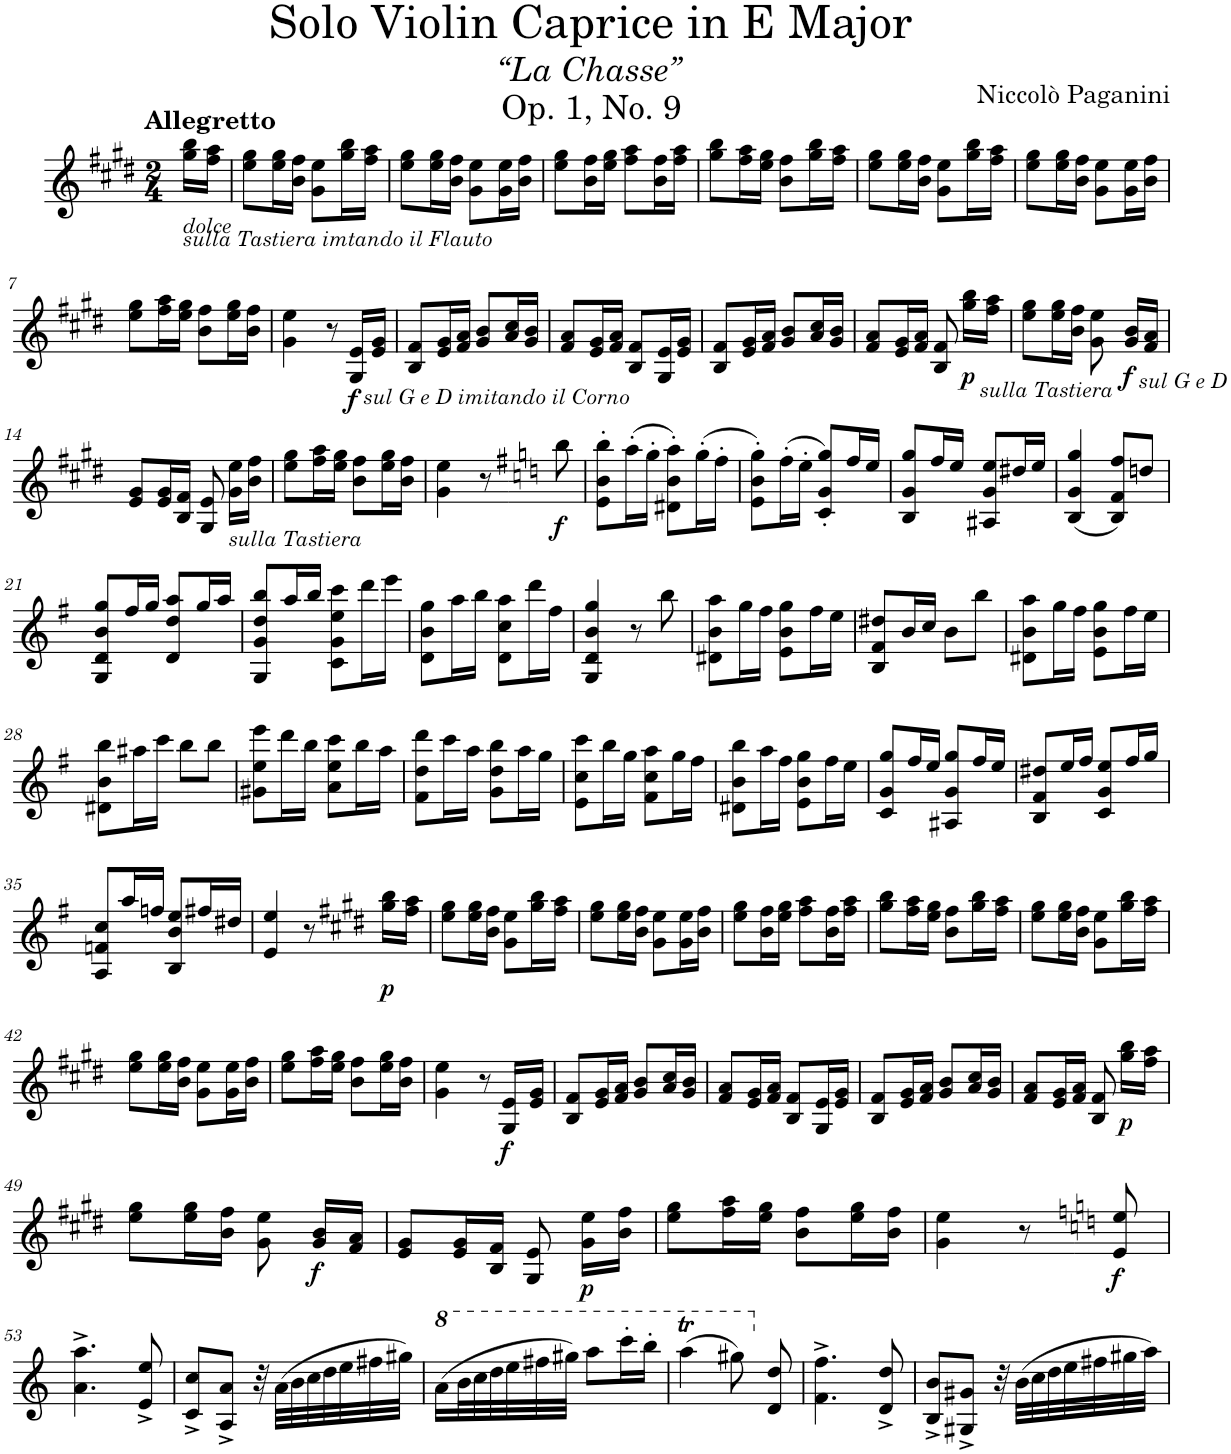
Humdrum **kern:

**kern	**dynam
*part1	*part1
*staff1	*staff1
*I"Violin	*
*I'Vln.	*
*clefG2	*
*k[f#c#g#d#]	*
*M2/4	*
=	=
!LO:TX:a:B:t=Allegretto	!
!LO:TX:b:i:t=dolce	!
!LO:TX:b:i:t=sulla Tastiera imtando il Flauto	!
16gg#\ 16bb\LL	.
16ff#\ 16aa\JJ	.
=1	=1
8ee\ 8gg#\L	.
16ee\ 16gg#\L	.
16b\ 16ff#\JJ	.
8g#\ 8ee\L	.
16gg#\ 16bb\L	.
16ff#\ 16aa\JJ	.
=2	=2
8ee\ 8gg#\L	.
16ee\ 16gg#\L	.
16b\ 16ff#\JJ	.
8g#\ 8ee\L	.
16g#\ 16ee\L	.
16b\ 16ff#\JJ	.
=3	=3
8ee\ 8gg#\L	.
16b\ 16ff#\L	.
16ee\ 16gg#\JJ	.
8ff#\ 8aa\L	.
16b\ 16ff#\L	.
16ff#\ 16aa\JJ	.
=4	=4
8gg#\ 8bb\L	.
16ff#\ 16aa\L	.
16ee\ 16gg#\JJ	.
8b\ 8ff#\L	.
16gg#\ 16bb\L	.
16ff#\ 16aa\JJ	.
=5	=5
8ee\ 8gg#\L	.
16ee\ 16gg#\L	.
16b\ 16ff#\JJ	.
8g#\ 8ee\L	.
16gg#\ 16bb\L	.
16ff#\ 16aa\JJ	.
=6	=6
8ee\ 8gg#\L	.
16ee\ 16gg#\L	.
16b\ 16ff#\JJ	.
8g#\ 8ee\L	.
16g#\ 16ee\L	.
16b\ 16ff#\JJ	.
!!LO:LB:g=z
=7	=7
8ee\ 8gg#\L	.
16ff#\ 16aa\L	.
16ee\ 16gg#\JJ	.
8b\ 8ff#\L	.
16ee\ 16gg#\L	.
16b\ 16ff#\JJ	.
=8	=8
4g#\ 4ee\	.
8r	.
!LO:TX:b:i:t=sul G e D imitando il Corno	!
!	!LO:DY:b
16G#/ 16e/LL	f
16e/ 16g#/JJ	.
=9	=9
8B/ 8f#/L	.
16e/ 16g#/L	.
16f#/ 16a/JJ	.
8g#/ 8b/L	.
16a/ 16cc#/L	.
16g#/ 16b/JJ	.
=10	=10
8f#/ 8a/L	.
16e/ 16g#/L	.
16f#/ 16a/JJ	.
8B/ 8f#/L	.
16G#/ 16e/L	.
16e/ 16g#/JJ	.
=11	=11
8B/ 8f#/L	.
16e/ 16g#/L	.
16f#/ 16a/JJ	.
8g#/ 8b/L	.
16a/ 16cc#/L	.
16g#/ 16b/JJ	.
=12	=12
8f#/ 8a/L	.
16e/ 16g#/L	.
16f#/ 16a/JJ	.
8B/ 8f#/	.
!LO:TX:b:i:t=sulla Tastiera	!
!	!LO:DY:b
16gg#\ 16bb\LL	p
16ff#\ 16aa\JJ	.
=13	=13
8ee\ 8gg#\L	.
16ee\ 16gg#\L	.
16b\ 16ff#\JJ	.
8g#\ 8ee\	.
!LO:TX:b:i:t=sul G e D	!
!	!LO:DY:b
16g#/ 16b/LL	f
16f#/ 16a/JJ	.
!!LO:LB:g=z
=14	=14
8e/ 8g#/L	.
16e/ 16g#/L	.
16B/ 16f#/JJ	.
8G#/ 8e/	.
!LO:TX:b:i:t=sulla Tastiera	!
16g#\ 16ee\LL	.
16b\ 16ff#\JJ	.
=15	=15
8ee\ 8gg#\L	.
16ff#\ 16aa\L	.
16ee\ 16gg#\JJ	.
8b\ 8ff#\L	.
16ee\ 16gg#\L	.
16b\ 16ff#\JJ	.
=16	=16
4g#\ 4ee\	.
8r	.
=16X1-	=16X1-
*k[f#]	*
!	!LO:DY:b
8bb\	f
=17	=17
8e\' 8b\' 8bb\'L	.
(16aa'\L	.
16gg'\JJ	.
8d#X\' 8b\' 8aa\'L)	.
(16gg'\L	.
16ff#'\JJ	.
=18	=18
8e\' 8b\' 8gg\'L)	.
(16ff#'\L	.
16ee'\JJ	.
8c/' 8g/' 8gg/'L)	.
16ff#'/L	.
16ee'/JJ	.
=19	=19
8B/' 8g/' 8gg/'L	.
16ff#'/L	.
16ee'/JJ	.
8A#X/' 8g/' 8ee/'L	.
16dd#X'/L	.
16ee'/JJ	.
=20	=20
(4B/ 4g/ 4gg/	.
8B/ 8f#/ 8ff#/L)	.
8ddn/J	.
!!LO:LB:g=z
=21	=21
8G/ 8d/ 8b/ 8gg/L	.
16ff#/L	.
16gg/JJ	.
8d/ 8dd/ 8aa/L	.
16gg/L	.
16aa/JJ	.
=22	=22
8G/ 8g/ 8dd/ 8bb/L	.
16aa/L	.
16bb/JJ	.
8c\ 8g\ 8ee\ 8ccc\L	.
16ddd\L	.
16eee\JJ	.
=23	=23
8d\ 8b\ 8gg\L	.
16aa\L	.
16bb\JJ	.
8d\ 8cc\ 8aa\L	.
16ddd\L	.
16ff#\JJ	.
=24	=24
4G/ 4d/ 4b/ 4gg/	.
8r	.
8bb\	.
=25	=25
8d#X\ 8b\ 8aa\L	.
16gg\L	.
16ff#\JJ	.
8e\ 8b\ 8gg\L	.
16ff#\L	.
16ee\JJ	.
=26	=26
8B/ 8f#/ 8dd#X/L	.
16b/L	.
16cc/JJ	.
8b\L	.
8bb\J	.
=27	=27
8d#X\ 8b\ 8aa\L	.
16gg\L	.
16ff#\JJ	.
8e\ 8b\ 8gg\L	.
16ff#\L	.
16ee\JJ	.
!!LO:LB:g=z
=28	=28
8d#X\ 8b\ 8bb\L	.
16aa#X\L	.
16ccc\JJ	.
8bb\L	.
8bb\J	.
=29	=29
8g#X\ 8ee\ 8eee\L	.
16ddd\L	.
16bb\JJ	.
8a\ 8ee\ 8ccc\L	.
16bb\L	.
16aa\JJ	.
=30	=30
8f#\ 8dd\ 8ddd\L	.
16ccc\L	.
16aa\JJ	.
8g\ 8dd\ 8bb\L	.
16aa\L	.
16gg\JJ	.
=31	=31
8e\ 8cc\ 8ccc\L	.
16bb\L	.
16gg\JJ	.
8f#\ 8cc\ 8aa\L	.
16gg\L	.
16ff#\JJ	.
=32	=32
8d#X\ 8b\ 8bb\L	.
16aa\L	.
16ff#\JJ	.
8e\ 8b\ 8gg\L	.
16ff#\L	.
16ee\JJ	.
=33	=33
8c/ 8g/ 8gg/L	.
16ff#/L	.
16ee/JJ	.
8A#X/ 8g/ 8gg/L	.
16ff#/L	.
16ee/JJ	.
=34	=34
8B/ 8f#/ 8dd#X/L	.
16ee/L	.
16ff#/JJ	.
8c/ 8g/ 8ee/L	.
16ff#/L	.
16gg/JJ	.
!!LO:LB:g=z
=35	=35
8A/ 8fn/ 8cc/L	.
16aa/L	.
16ffn/JJ	.
8B/ 8b/ 8ee/L	.
16ff#X/L	.
16dd#X/JJ	.
=36	=36
4e/ 4ee/	.
8r	.
=36X2-	=36X2-
*k[f#c#g#d#]	*
!	!LO:DY:b
16gg#\ 16bb\LL	p
16ff#\ 16aa\JJ	.
=37	=37
8ee\ 8gg#\L	.
16ee\ 16gg#\L	.
16b\ 16ff#\JJ	.
8g#\ 8ee\L	.
16gg#\ 16bb\L	.
16ff#\ 16aa\JJ	.
=38	=38
8ee\ 8gg#\L	.
16ee\ 16gg#\L	.
16b\ 16ff#\JJ	.
8g#\ 8ee\L	.
16g#\ 16ee\L	.
16b\ 16ff#\JJ	.
=39	=39
8ee\ 8gg#\L	.
16b\ 16ff#\L	.
16ee\ 16gg#\JJ	.
8ff#\ 8aa\L	.
16b\ 16ff#\L	.
16ff#\ 16aa\JJ	.
=40	=40
8gg#\ 8bb\L	.
16ff#\ 16aa\L	.
16ee\ 16gg#\JJ	.
8b\ 8ff#\L	.
16gg#\ 16bb\L	.
16ff#\ 16aa\JJ	.
=41	=41
8ee\ 8gg#\L	.
16ee\ 16gg#\L	.
16b\ 16ff#\JJ	.
8g#\ 8ee\L	.
16gg#\ 16bb\L	.
16ff#\ 16aa\JJ	.
!!LO:LB:g=z
=42	=42
8ee\ 8gg#\L	.
16ee\ 16gg#\L	.
16b\ 16ff#\JJ	.
8g#\ 8ee\L	.
16g#\ 16ee\L	.
16b\ 16ff#\JJ	.
=43	=43
8ee\ 8gg#\L	.
16ff#\ 16aa\L	.
16ee\ 16gg#\JJ	.
8b\ 8ff#\L	.
16ee\ 16gg#\L	.
16b\ 16ff#\JJ	.
=44	=44
4g#\ 4ee\	.
8r	.
!	!LO:DY:b
16G#/ 16e/LL	f
16e/ 16g#/JJ	.
=45	=45
8B/ 8f#/L	.
16e/ 16g#/L	.
16f#/ 16a/JJ	.
8g#/ 8b/L	.
16a/ 16cc#/L	.
16g#/ 16b/JJ	.
=46	=46
8f#/ 8a/L	.
16e/ 16g#/L	.
16f#/ 16a/JJ	.
8B/ 8f#/L	.
16G#/ 16e/L	.
16e/ 16g#/JJ	.
=47	=47
8B/ 8f#/L	.
16e/ 16g#/L	.
16f#/ 16a/JJ	.
8g#/ 8b/L	.
16a/ 16cc#/L	.
16g#/ 16b/JJ	.
=48	=48
8f#/ 8a/L	.
16e/ 16g#/L	.
16f#/ 16a/JJ	.
8B/ 8f#/	.
!	!LO:DY:b
16gg#\ 16bb\LL	p
16ff#\ 16aa\JJ	.
!!LO:LB:g=z
=49	=49
8ee\ 8gg#\L	.
16ee\ 16gg#\L	.
16b\ 16ff#\JJ	.
8g#\ 8ee\	.
!	!LO:DY:b
16g#/ 16b/LL	f
16f#/ 16a/JJ	.
=50	=50
8e/ 8g#/L	.
16e/ 16g#/L	.
16B/ 16f#/JJ	.
8G#/ 8e/	.
!	!LO:DY:b
16g#\ 16ee\LL	p
16b\ 16ff#\JJ	.
=51	=51
8ee\ 8gg#\L	.
16ff#\ 16aa\L	.
16ee\ 16gg#\JJ	.
8b\ 8ff#\L	.
16ee\ 16gg#\L	.
16b\ 16ff#\JJ	.
=52	=52
4g#\ 4ee\	.
8r	.
=52X3-	=52X3-
*k[]	*
!	!LO:DY:b
8e/ 8ee/	f
!!LO:LB:g=z
=53	=53
4.a\^ 4.aa\^	.
8e/^ 8ee/^	.
=54	=54
8c/^ 8cc/^L	.
8A/^ 8a/^J	.
32r	.
(32a\LLL	.
32b\	.
32cc\	.
32dd\	.
32ee\	.
32ff#X\	.
32gg#X\JJJ)	.
=55	=55
*8va	*
(16aa\LL	.
32bb\L	.
32ccc\	.
32ddd\	.
32eee\	.
32fff#X\	.
32ggg#X\JJJ)	.
8aaa\L	.
16cccc'\L	.
16bbb'\JJ	.
=56	=56
(4aaaT\	.
8ggg#X\)	.
*X8va	*
8d/ 8dd/	.
=57	=57
4.f\^ 4.ff\^	.
8d/^ 8dd/^	.
=58	=58
8B/^ 8b/^L	.
8G#X/^ 8g#X/^J	.
32r	.
(32b\LLL	.
32cc\	.
32dd\	.
32ee\	.
32ff#X\	.
32gg#X\	.
32aa\JJJ)	.
=	=
*-	*-
